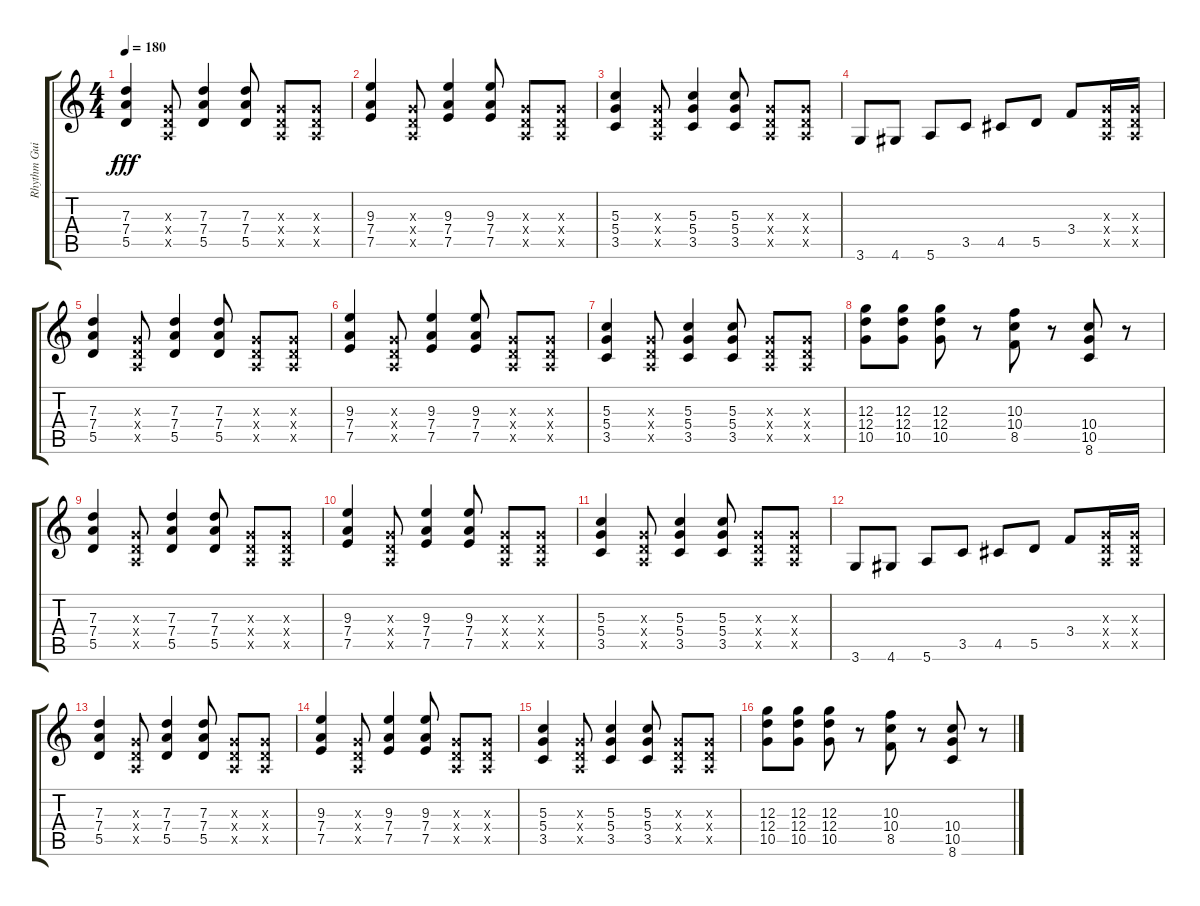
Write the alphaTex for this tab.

\track ("Rhythm Guitar" "Rhythm Gui") {instrument distortionguitar}
\staff {score tabs}
\tuning (E4 B3 G3 D3 A2 E2) {hide}
\ts (4 4)
\tempo 180
\clef g2
\ks c
(7.3 7.4 5.5).4{dy fff volume 16 instrument distortionguitar} (0.3{x} 0.4{x} 0.5{x}).8 (7.3 7.4 5.5).4 (7.3 7.4 5.5).8 (0.3{x} 0.4{x} 0.5{x}).8 (0.3{x} 0.4{x} 0.5{x}).8 |
(9.3 7.4 7.5).4 (0.3{x} 0.4{x} 0.5{x}).8 (9.3 7.4 7.5).4 (9.3 7.4 7.5).8 (0.3{x} 0.4{x} 0.5{x}).8 (0.3{x} 0.4{x} 0.5{x}).8 |
(5.3 5.4 3.5).4 (0.3{x} 0.4{x} 0.5{x}).8 (5.3 5.4 3.5).4 (5.3 5.4 3.5).8 (0.3{x} 0.4{x} 0.5{x}).8 (0.3{x} 0.4{x} 0.5{x}).8 |
3.6.8 4.6.8 5.6.8 3.5.8 4.5.8 5.5.8 3.4.8 (0.3{x} 0.4{x} 0.5{x}).16 (0.3{x} 0.4{x} 0.5{x}).16 |
(7.3 7.4 5.5).4{volume 16 instrument distortionguitar} (0.3{x} 0.4{x} 0.5{x}).8 (7.3 7.4 5.5).4 (7.3 7.4 5.5).8 (0.3{x} 0.4{x} 0.5{x}).8 (0.3{x} 0.4{x} 0.5{x}).8 |
(9.3 7.4 7.5).4 (0.3{x} 0.4{x} 0.5{x}).8 (9.3 7.4 7.5).4 (9.3 7.4 7.5).8 (0.3{x} 0.4{x} 0.5{x}).8 (0.3{x} 0.4{x} 0.5{x}).8 |
(5.3 5.4 3.5).4 (0.3{x} 0.4{x} 0.5{x}).8 (5.3 5.4 3.5).4 (5.3 5.4 3.5).8 (0.3{x} 0.4{x} 0.5{x}).8 (0.3{x} 0.4{x} 0.5{x}).8 |
(12.3 12.4 10.5).8 (12.3 12.4 10.5).8 (12.3 12.4 10.5).8 r.8 (10.3 10.4 8.5).8 r.8 (10.4 10.5 8.6).8 r.8 |
(7.3 7.4 5.5).4{volume 16 instrument distortionguitar} (0.3{x} 0.4{x} 0.5{x}).8 (7.3 7.4 5.5).4 (7.3 7.4 5.5).8 (0.3{x} 0.4{x} 0.5{x}).8 (0.3{x} 0.4{x} 0.5{x}).8 |
(9.3 7.4 7.5).4 (0.3{x} 0.4{x} 0.5{x}).8 (9.3 7.4 7.5).4 (9.3 7.4 7.5).8 (0.3{x} 0.4{x} 0.5{x}).8 (0.3{x} 0.4{x} 0.5{x}).8 |
(5.3 5.4 3.5).4 (0.3{x} 0.4{x} 0.5{x}).8 (5.3 5.4 3.5).4 (5.3 5.4 3.5).8 (0.3{x} 0.4{x} 0.5{x}).8 (0.3{x} 0.4{x} 0.5{x}).8 |
3.6.8 4.6.8 5.6.8 3.5.8 4.5.8 5.5.8 3.4.8 (0.3{x} 0.4{x} 0.5{x}).16 (0.3{x} 0.4{x} 0.5{x}).16 |
(7.3 7.4 5.5).4{volume 16 instrument distortionguitar} (0.3{x} 0.4{x} 0.5{x}).8 (7.3 7.4 5.5).4 (7.3 7.4 5.5).8 (0.3{x} 0.4{x} 0.5{x}).8 (0.3{x} 0.4{x} 0.5{x}).8 |
(9.3 7.4 7.5).4 (0.3{x} 0.4{x} 0.5{x}).8 (9.3 7.4 7.5).4 (9.3 7.4 7.5).8 (0.3{x} 0.4{x} 0.5{x}).8 (0.3{x} 0.4{x} 0.5{x}).8 |
(5.3 5.4 3.5).4 (0.3{x} 0.4{x} 0.5{x}).8 (5.3 5.4 3.5).4 (5.3 5.4 3.5).8 (0.3{x} 0.4{x} 0.5{x}).8 (0.3{x} 0.4{x} 0.5{x}).8 |
(12.3 12.4 10.5).8 (12.3 12.4 10.5).8 (12.3 12.4 10.5).8 r.8 (10.3 10.4 8.5).8 r.8 (10.4 10.5 8.6).8 r.8
